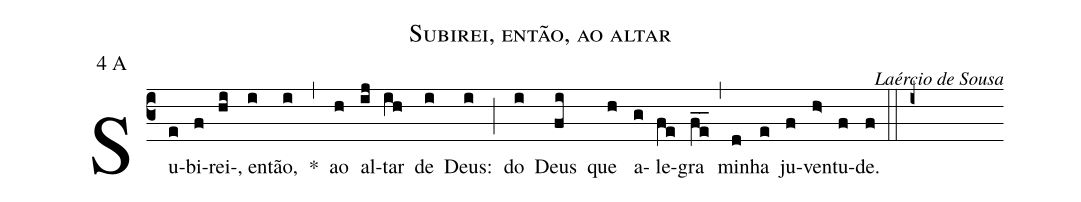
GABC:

name: Subirei, então, ao altar;
mode: 4;
mode-differentia: A;
commentary: Laércio de Sousa;
%%
(c3)

Su(e)bi(f)rei(hi), en(i)tão,(i) *(,) ao(h) al(ij)tar(ih) de(i) Deus:(i) (;) do(i) Deus(fi) que(h) a(g)le(fe)gra(fe__) (,) mi(d)nha(e) ju(f)ven(h>)tu(f)de.(f)

(::)

(i+)
